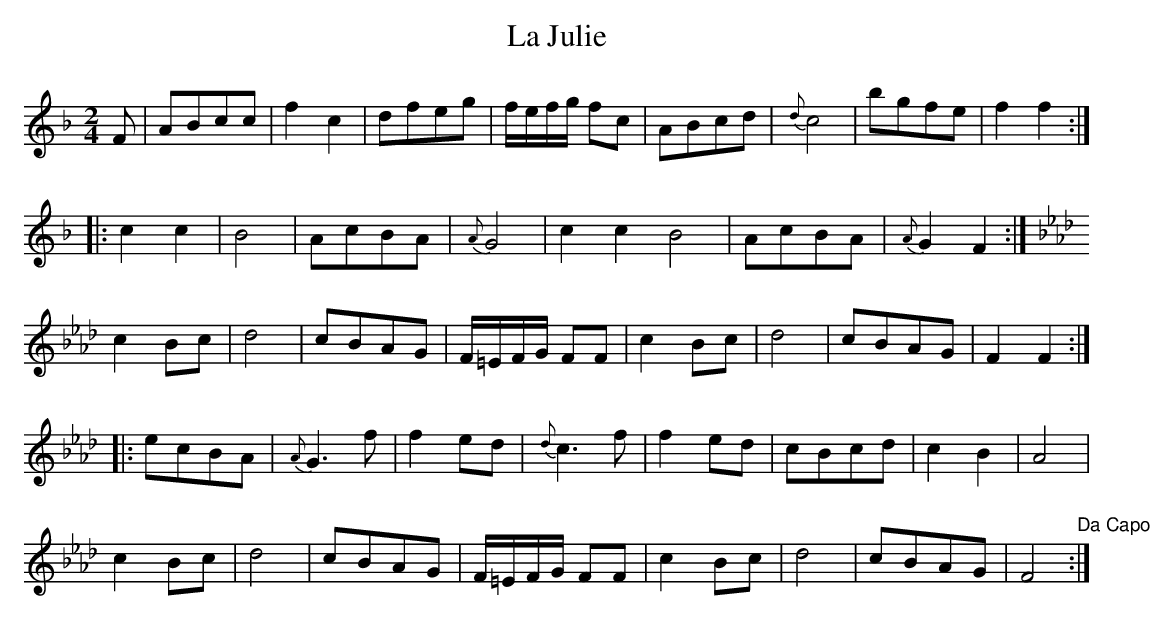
X:1
T:Julie, La
M:2/4
L:1/8
K:F
F|ABcc|f2c2|dfeg|f/e/f/g/ fc|ABcd|{d}c4|bgfe|f2f2:|
|:c2c2|B4|AcBA|{A}G4|c2c2 B4|AcBA|{A}G2F2:|
K:Ab
c2 Bc|d4|cBAG|F/=E/F/G/ FF|c2 Bc|d4|cBAG|F2F2:|
|:ecBA|{A}G3f|f2 ed|{d}c3f|f2 ed|cBcd|c2B2|A4|
c2 Bc|d4|cBAG|F/=E/F/G/ FF|c2 Bc|d4|cBAG|F4"Da Capo":|]
